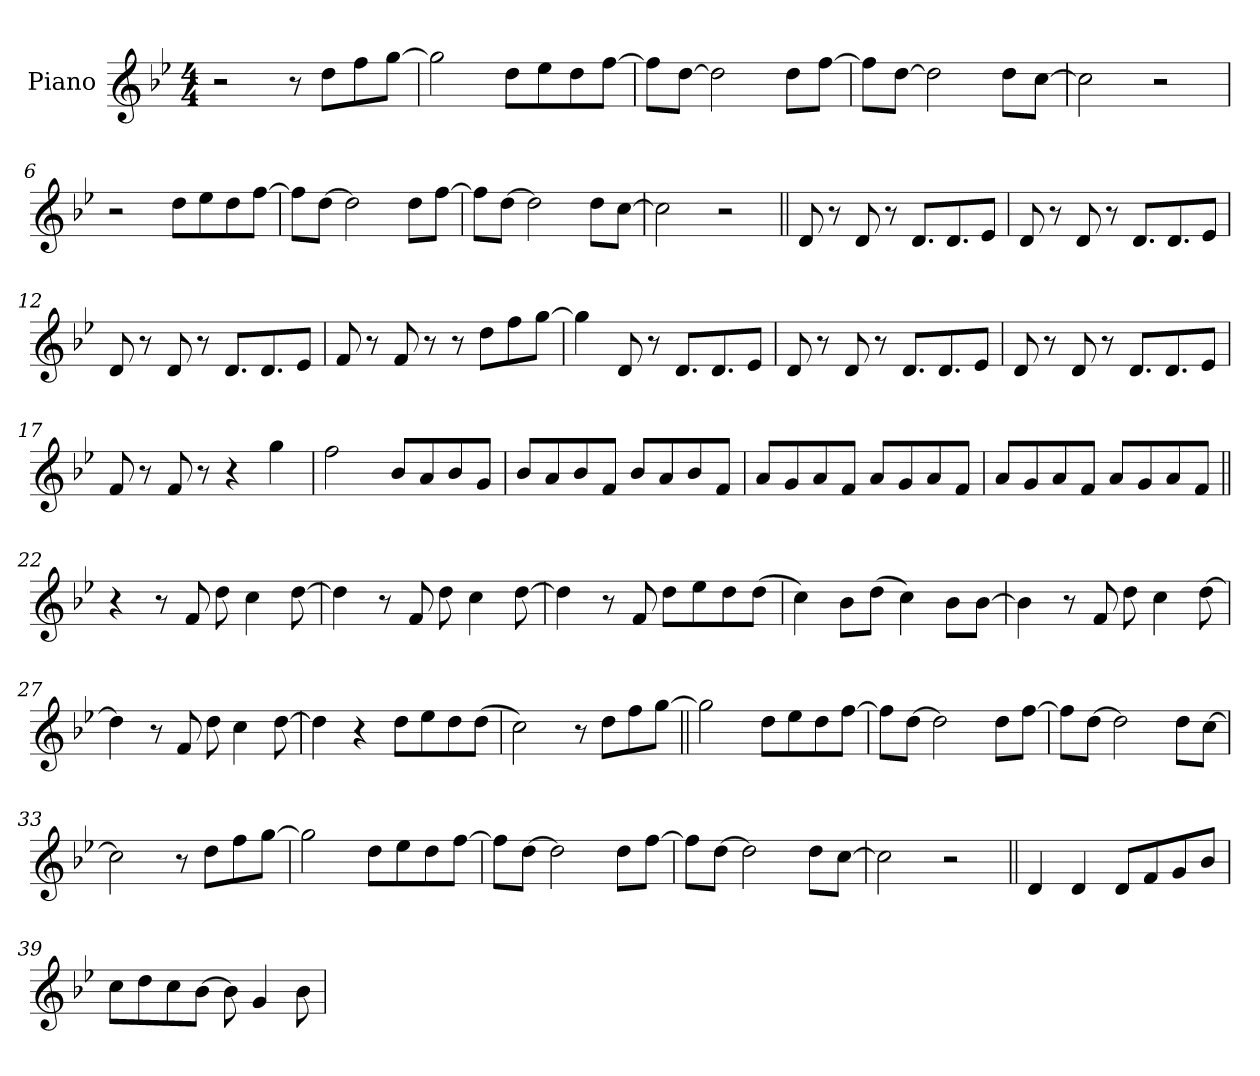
**kern
*part1
*staff1
*I"Piano
*I'Pno.
*clefG2
*k[b-e-]
*M4/4
*MM124
=1
2r
8r
8ddL
8ff
[8ggJ
=2
2gg]
8ddL
8ee-
8dd
[8ffJ
=3
8ffL]
[8ddJ
2dd]
8ddL
[8ffJ
=4
8ffL]
[8ddJ
2dd]
8ddL
[8ccJ
=5
2cc]
2r
=6
2r
8ddL
8ee-
8dd
[8ffJ
=7
8ffL]
[8ddJ
2dd]
8ddL
[8ffJ
=8
8ffL]
[8ddJ
2dd]
8ddL
[8ccJ
=9
2cc]
2r
=10||
8d!
8r
8d!
8r
8.d!L
8.d!
8e-!J
=11
8d!
8r
8d!
8r
8.d!L
8.d!
8e-!J
=12
8d!
8r
8d!
8r
8.d!L
8.d!
8e-!J
=13
8f!
8r
8f!
8r
8r
8ddL
8ff
[8ggJ
=14
4gg]
8d!
8r
8.d!L
8.d!
8e-!J
=15
8d!
8r
8d!
8r
8.d!L
8.d!
8e-!J
=16
8d!
8r
8d!
8r
8.d!L
8.d!
8e-!J
=17
8f!
8r
8f!
8r
4r
4gg
=18
2ff
8b-!L
8a!
8b-!
8g!J
=19
8b-!L
8a!
8b-!
8f!J
8b-!L
8a!
8b-!
8f!J
=20
8a!L
8g!
8a!
8f!J
8a!L
8g!
8a!
8f!J
=21
8a!L
8g!
8a!
8f!J
8a!L
8g!
8a!
8f!J
=22||
4r
8r
8f
8dd
4cc
[8dd
=23
4dd]
8r
8f
8dd
4cc
[8dd
=24
4dd]
8r
8f
8ddL
8ee-
8dd
(>8ddJ
=25
4cc)
8b-L
(>8ddJ
4cc)
8b-L
[8b-J
=26
4b-]
8r
8f
8dd
4cc
[8dd
=27
4dd]
8r
8f
8dd
4cc
[8dd
=28
4dd]
4r
8ddL
8ee-
8dd
(>8ddJ
=29
2cc)
8r
8ddL
8ff
[8ggJ
=30||
2gg]
8ddL
8ee-
8dd
[8ffJ
=31
8ffL]
[8ddJ
2dd]
8ddL
[8ffJ
=32
8ffL]
[8ddJ
2dd]
8ddL
[8ccJ
=33
2cc]
8r
8ddL
8ff
[8ggJ
=34
2gg]
8ddL
8ee-
8dd
[8ffJ
=35
8ffL]
[8ddJ
2dd]
8ddL
[8ffJ
=36
8ffL]
[8ddJ
2dd]
8ddL
[8ccJ
=37
2cc]
2r
=38||
4d!
4d!
8dL
8f
8g
8b-J
=39
8ccL
8dd
8cc
[8b-J
8b-]
4g
8b-
=
*-
